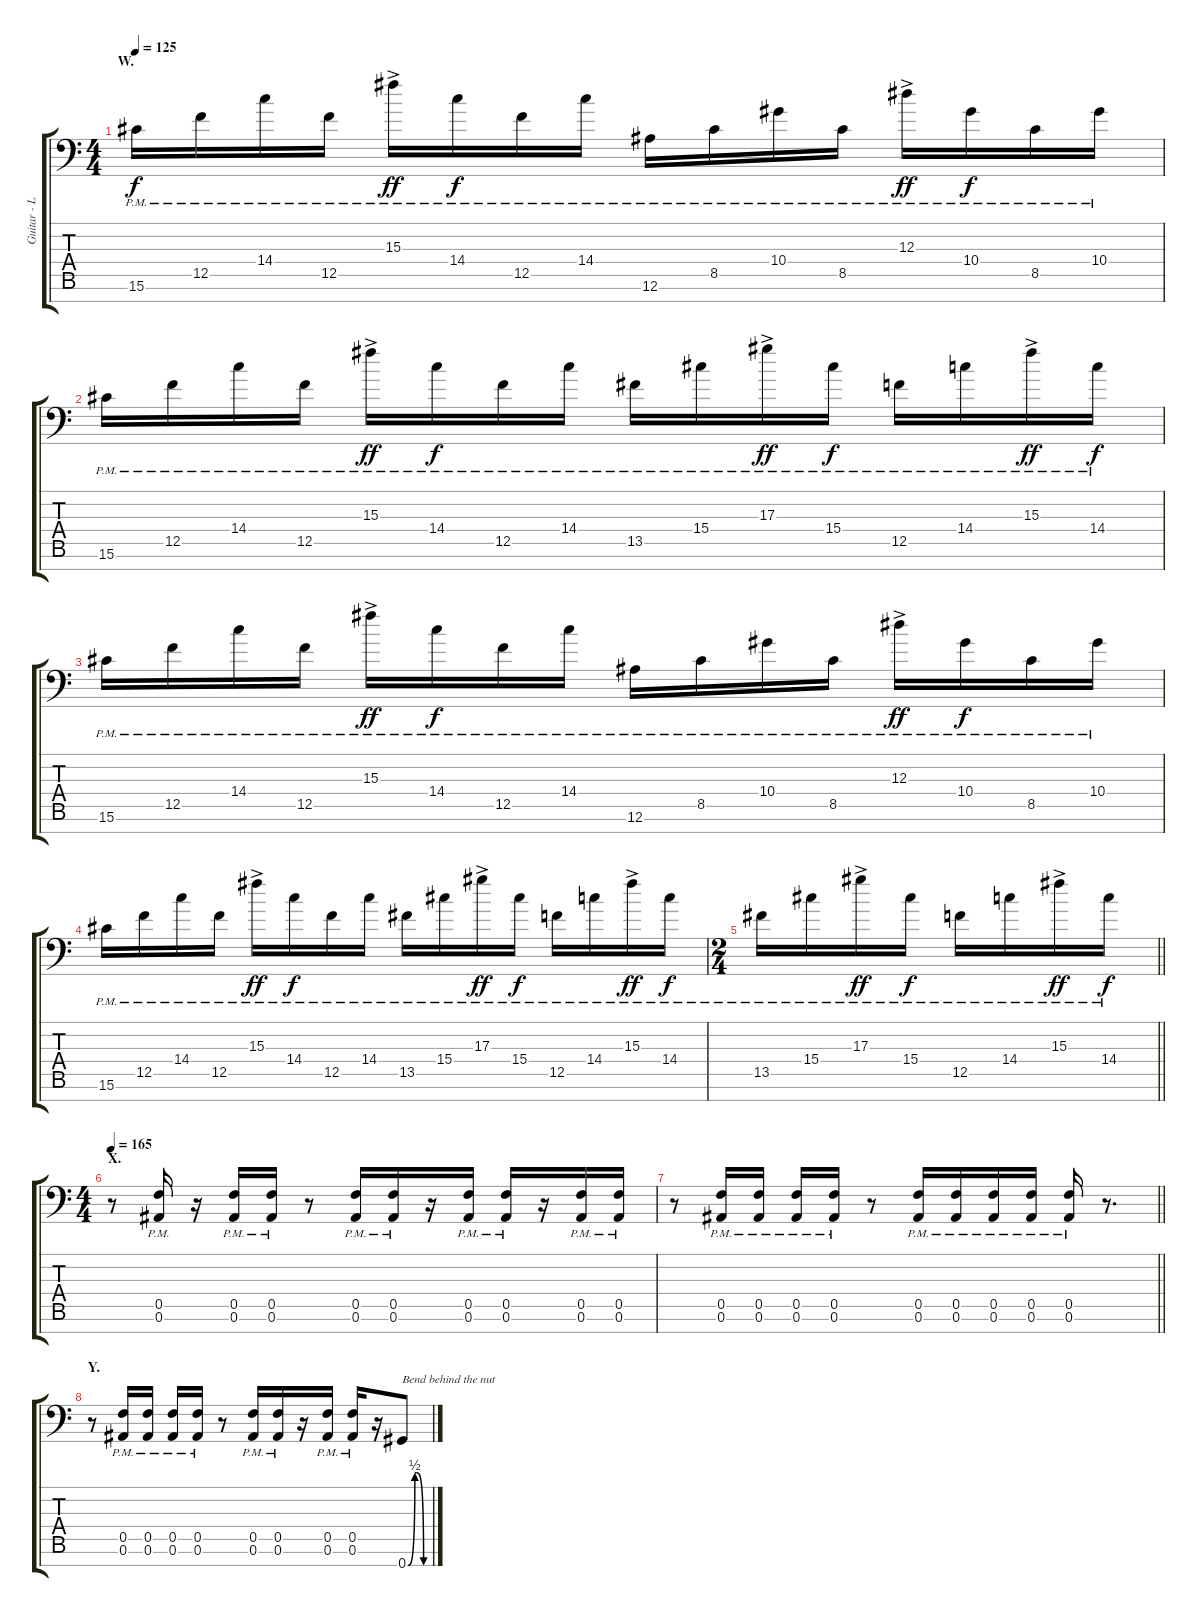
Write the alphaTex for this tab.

\track ("Guitar - Left" "Guitar - L") {instrument distortionguitar}
\staff {score tabs}
\tuning (C4 G3 Eb3 Bb2 F2 Bb1 Ab1) {hide}
\ts (4 4)
\section ("" "W.")
\tempo 125
\clef f4
\ks c
15.6{pm}.16{dy f} 12.5{pm}.16 14.4{pm}.16 12.5{pm}.16 15.3{ac pm}.16{dy ff} 14.4{pm}.16{dy f} 12.5{pm}.16 14.4{pm}.16 12.6{pm}.16 8.5{pm}.16 10.4{pm}.16 8.5{pm}.16 12.3{ac pm}.16{dy ff} 10.4{pm}.16{dy f} 8.5{pm}.16 10.4{pm}.16 |
15.6{pm}.16 12.5{pm}.16 14.4{pm}.16 12.5{pm}.16 15.3{ac pm}.16{dy ff} 14.4{pm}.16{dy f} 12.5{pm}.16 14.4{pm}.16 13.5{pm}.16 15.4{pm}.16 17.3{ac pm}.16{dy ff} 15.4{pm}.16{dy f} 12.5{pm}.16 14.4{pm}.16 15.3{ac pm}.16{dy ff} 14.4{pm}.16{dy f} |
15.6{pm}.16 12.5{pm}.16 14.4{pm}.16 12.5{pm}.16 15.3{ac pm}.16{dy ff} 14.4{pm}.16{dy f} 12.5{pm}.16 14.4{pm}.16 12.6{pm}.16 8.5{pm}.16 10.4{pm}.16 8.5{pm}.16 12.3{ac pm}.16{dy ff} 10.4{pm}.16{dy f} 8.5{pm}.16 10.4{pm}.16 |
15.6{pm}.16 12.5{pm}.16 14.4{pm}.16 12.5{pm}.16 15.3{ac pm}.16{dy ff} 14.4{pm}.16{dy f} 12.5{pm}.16 14.4{pm}.16 13.5{pm}.16 15.4{pm}.16 17.3{ac pm}.16{dy ff} 15.4{pm}.16{dy f} 12.5{pm}.16 14.4{pm}.16 15.3{ac pm}.16{dy ff} 14.4{pm}.16{dy f} |
\ts (2 4)
\barLineRight lightlight
13.5{pm}.16 15.4{pm}.16 17.3{ac pm}.16{dy ff} 15.4{pm}.16{dy f} 12.5{pm}.16 14.4{pm}.16 15.3{ac pm}.16{dy ff} 14.4{pm}.16{dy f} |
\ts (4 4)
\section ("" "X.")
\tempo 165
r.8 (0.5{pm} 0.6{pm}).16 r.16 (0.5{pm} 0.6{pm}).16 (0.5{pm} 0.6{pm}).16 r.8 (0.5{pm} 0.6{pm}).16 (0.5{pm} 0.6{pm}).16 r.16 (0.5{pm} 0.6{pm}).16 (0.5{pm} 0.6{pm}).16 r.16 (0.5{pm} 0.6{pm}).16 (0.5{pm} 0.6{pm}).16 |
\barLineRight lightlight
r.8 (0.5{pm} 0.6{pm}).16 (0.5{pm} 0.6{pm}).16 (0.5{pm} 0.6{pm}).16 (0.5{pm} 0.6{pm}).16 r.8 (0.5{pm} 0.6{pm}).16 (0.5{pm} 0.6{pm}).16 (0.5{pm} 0.6{pm}).16 (0.5{pm} 0.6{pm}).16 (0.5{pm} 0.6{pm}).16 r.8{d} |
\section ("" "Y.")
r.8 (0.5{pm} 0.6{pm}).16 (0.5{pm} 0.6{pm}).16 (0.5{pm} 0.6{pm}).16 (0.5{pm} 0.6{pm}).16 r.8 (0.5{pm} 0.6{pm}).16 (0.5{pm} 0.6{pm}).16 r.16 (0.5{pm} 0.6{pm}).16 (0.5{pm} 0.6{pm}).16 r.16 0.7{be (custom 0 0 20 2 25 2 45 0 60 0)}.8{txt "Bend behind the nut"}
